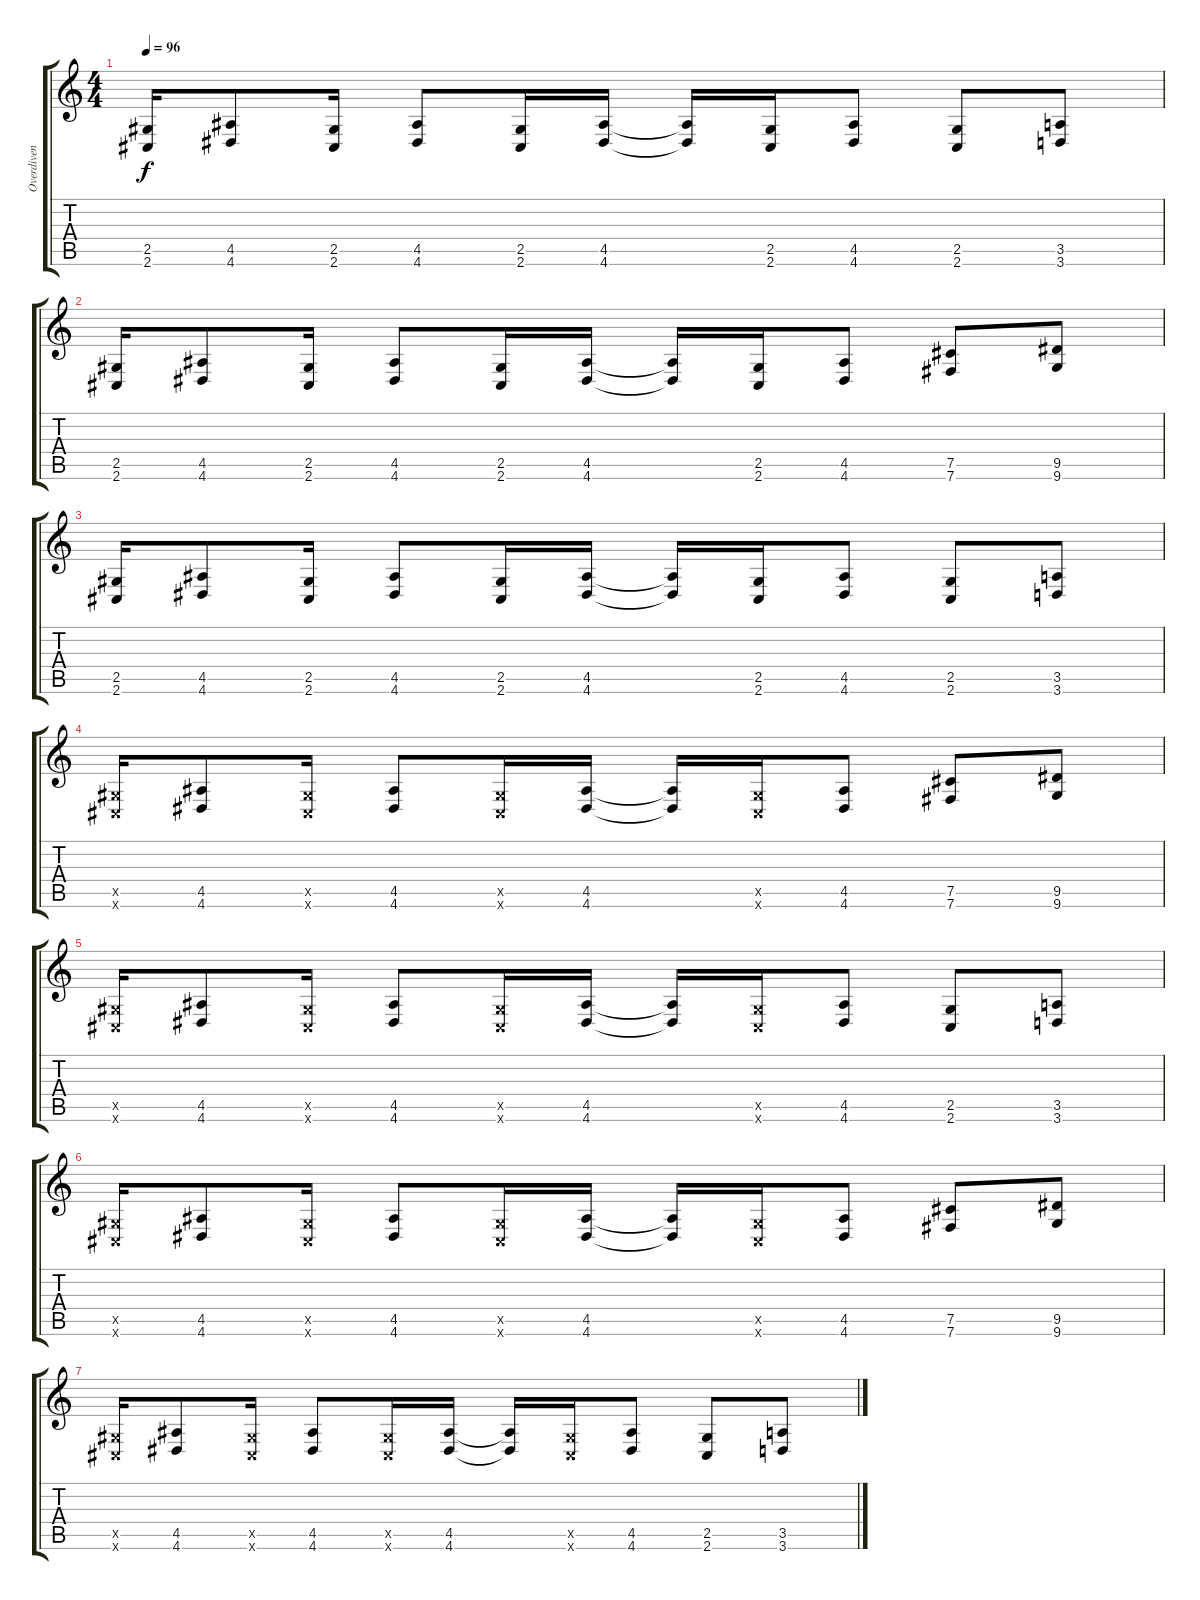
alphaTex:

\track ("Overdiven Guitar" "Overdiven ") {instrument overdrivenguitar}
\staff {score tabs}
\tuning (Db4 Ab3 E3 B2 Gb2 B1) {hide}
\ts (4 4)
\tempo 96
\clef g2
\ks c
(2.5 2.6).16{dy f} (4.5 4.6).8 (2.5 2.6).16 (4.5 4.6).8 (2.5 2.6).16 (4.5 4.6).16 (4.5{t} 4.6{t}).16 (2.5 2.6).16 (4.5 4.6).8 (2.5 2.6).8 (3.5 3.6).8 |
(2.5 2.6).16 (4.5 4.6).8 (2.5 2.6).16 (4.5 4.6).8 (2.5 2.6).16 (4.5 4.6).16 (4.5{t} 4.6{t}).16 (2.5 2.6).16 (4.5 4.6).8 (7.5 7.6).8 (9.5 9.6).8 |
(2.5 2.6).16 (4.5 4.6).8 (2.5 2.6).16 (4.5 4.6).8 (2.5 2.6).16 (4.5 4.6).16 (4.5{t} 4.6{t}).16 (2.5 2.6).16 (4.5 4.6).8 (2.5 2.6).8 (3.5 3.6).8 |
(2.5{x} 2.6{x}).16 (4.5 4.6).8 (2.5{x} 2.6{x}).16 (4.5 4.6).8 (2.5{x} 2.6{x}).16 (4.5 4.6).16 (4.5{t} 4.6{t}).16 (2.5{x} 2.6{x}).16 (4.5 4.6).8 (7.5 7.6).8 (9.5 9.6).8 |
(2.5{x} 2.6{x}).16 (4.5 4.6).8 (2.5{x} 2.6{x}).16 (4.5 4.6).8 (2.5{x} 2.6{x}).16 (4.5 4.6).16 (4.5{t} 4.6{t}).16 (2.5{x} 2.6{x}).16 (4.5 4.6).8 (2.5 2.6).8 (3.5 3.6).8 |
(2.5{x} 2.6{x}).16 (4.5 4.6).8 (2.5{x} 2.6{x}).16 (4.5 4.6).8 (2.5{x} 2.6{x}).16 (4.5 4.6).16 (4.5{t} 4.6{t}).16 (2.5{x} 2.6{x}).16 (4.5 4.6).8 (7.5 7.6).8 (9.5 9.6).8 |
(2.5{x} 2.6{x}).16 (4.5 4.6).8 (2.5{x} 2.6{x}).16 (4.5 4.6).8 (2.5{x} 2.6{x}).16 (4.5 4.6).16 (4.5{t} 4.6{t}).16 (2.5{x} 2.6{x}).16 (4.5 4.6).8 (2.5 2.6).8 (3.5 3.6).8
